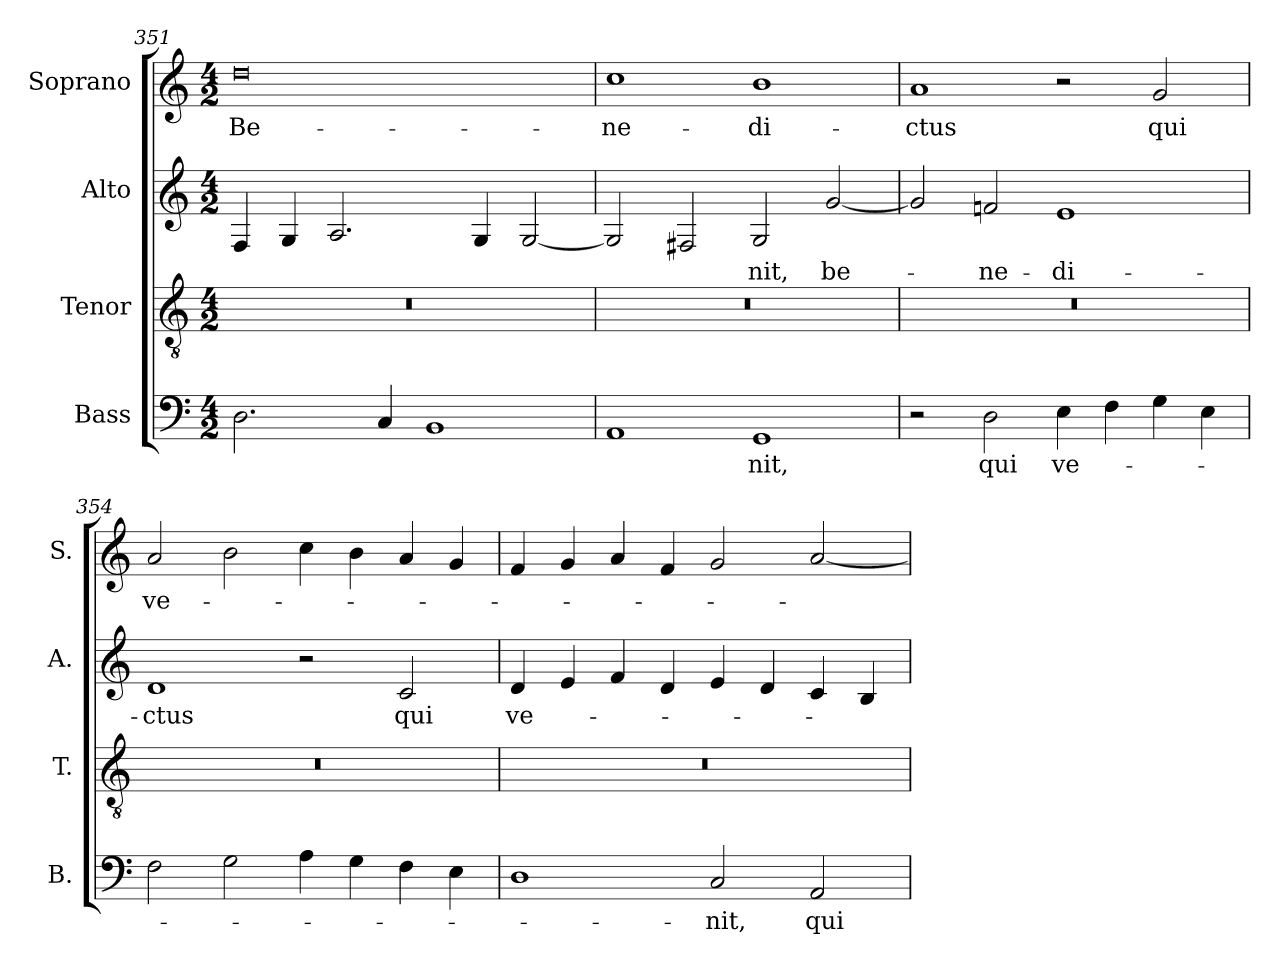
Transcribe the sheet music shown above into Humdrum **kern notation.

**kern	**text	**kern	**kern	**text	**kern	**text
*part4	*part4	*part3	*part2	*part2	*part1	*part1
*staff4	*staff4	*staff3	*staff2	*staff2	*staff1	*staff1
*I"Bass	*	*I"Tenor	*I"Alto	*	*I"Soprano	*
*I'B.	*	*I'T.	*I'A.	*	*I'S.	*
*clefF4	*	*clefGv2	*clefG2	*	*clefG2	*
*	*	*ITrd7c12	*	*	*	*
*k[]	*	*k[]	*k[]	*	*k[]	*
*C:	*	*C:	*C:	*	*C:	*
*M4/2	*	*M4/2	*M4/2	*	*M4/2	*
=351	=351	=351	=351	=351	=351	=351
!	!	!LO:N:vis=1	!	!	!	!
!	!	!	!	!	!	!LO:LY:b:color=#000000
2.Di\	.	0r	4Fi/	.	0ddi	Be-
.	.	.	4Gi/	.	.	.
.	.	.	2.Ai/	.	.	.
4Ci/	.	.	.	.	.	.
1BBi	.	.	.	.	.	.
.	.	.	4Gi/	.	.	.
.	.	.	[2Gi/	.	.	.
=352	=352	=352	=352	=352	=352	=352
!	!	!LO:N:vis=1	!	!	!	!
!	!	!	!	!	!	!LO:LY:b:color=#000000
1AAi	.	0r	2Gi/]	.	1cci	-ne-
.	.	.	2F#Xi/	.	.	.
!	!LO:LY:b:color=#000000	!	!	!	!	!
!	!	!	!	!LO:LY:b:color=#000000	!	!
!	!	!	!	!	!	!LO:LY:b:color=#000000
1GGi	-nit,	.	2Gi/	-nit,	1bi	-di-
!	!	!	!	!LO:LY:b:color=#000000	!	!
.	.	.	[2gi/	be-	.	.
=353	=353	=353	=353	=353	=353	=353
!	!	!LO:N:vis=1	!	!	!	!
!	!	!	!	!	!	!LO:LY:b:color=#000000
2r	.	0r	2gi/]	.	1ai	-ctus
!	!LO:LY:b:color=#000000	!	!	!	!	!
!	!	!	!	!LO:LY:b:color=#000000	!	!
2Di\	qui	.	2fni/	-ne-	.	.
!	!LO:LY:b:color=#000000	!	!	!	!	!
!	!	!	!	!LO:LY:b:color=#000000	!	!
4Ei\	ve-	.	1ei	-di-	2r	.
4Fi\	.	.	.	.	.	.
!	!	!	!	!	!	!LO:LY:b:color=#000000
4Gi\	.	.	.	.	2gi/	qui
4Ei\	.	.	.	.	.	.
=354	=354	=354	=354	=354	=354	=354
!	!	!LO:N:vis=1	!	!	!	!
!	!	!	!	!LO:LY:b:color=#000000	!	!
!	!	!	!	!	!	!LO:LY:b:color=#000000
2Fi\	.	0r	1di	-ctus	2ai/	ve-
2Gi\	.	.	.	.	2bi\	.
4Ai\	.	.	2r	.	4cci\	.
4Gi\	.	.	.	.	4bi\	.
!	!	!	!	!LO:LY:b:color=#000000	!	!
4Fi\	.	.	2ci/	qui	4ai/	.
4Ei\	.	.	.	.	4gi/	.
=355	=355	=355	=355	=355	=355	=355
!	!	!LO:N:vis=1	!	!	!	!
!	!	!	!	!LO:LY:b:color=#000000	!	!
1Di	.	0r	4di/	ve-	4fi/	.
.	.	.	4ei/	.	4gi/	.
.	.	.	4fi/	.	4ai/	.
.	.	.	4di/	.	4fi/	.
!	!LO:LY:b:color=#000000	!	!	!	!	!
2Ci/	-nit,	.	4ei/	.	2gi/	.
.	.	.	4di/	.	.	.
!	!LO:LY:b:color=#000000	!	!	!	!	!
2AAi/	qui	.	4ci/	.	[2ai/	.
.	.	.	4Bi/	.	.	.
=	=	=	=	=	=	=
*-	*-	*-	*-	*-	*-	*-
